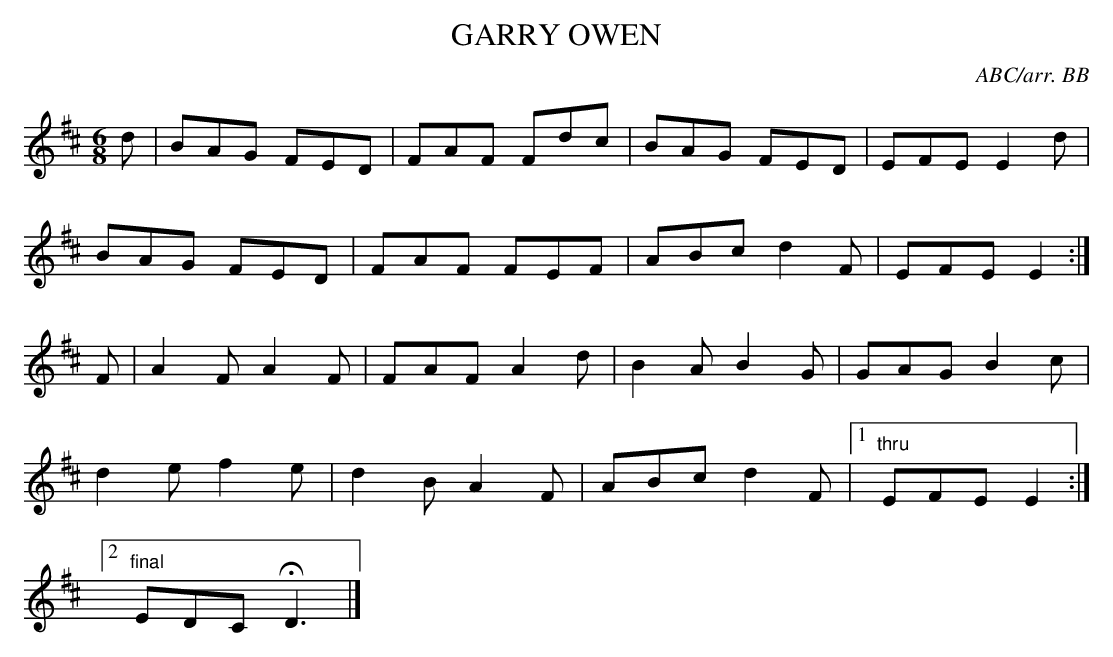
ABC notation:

X:1
T:GARRY OWEN
C:ABC/arr. BB
across any other settings of this tune in
this key.
M:6/8
L:1/8
K:D
d|BAG FED|FAF Fdc|BAG FED|EFE E2d|
BAG FED|FAF FEF|ABc d2F|EFE E2 :|
F|A2F A2F|FAF A2d|B2A B2G|GAG B2c|
d2e f2e|d2B A2F|ABc d2F|1 "thru"EFE E2 :|
[2 "final" EDC HD3|]
